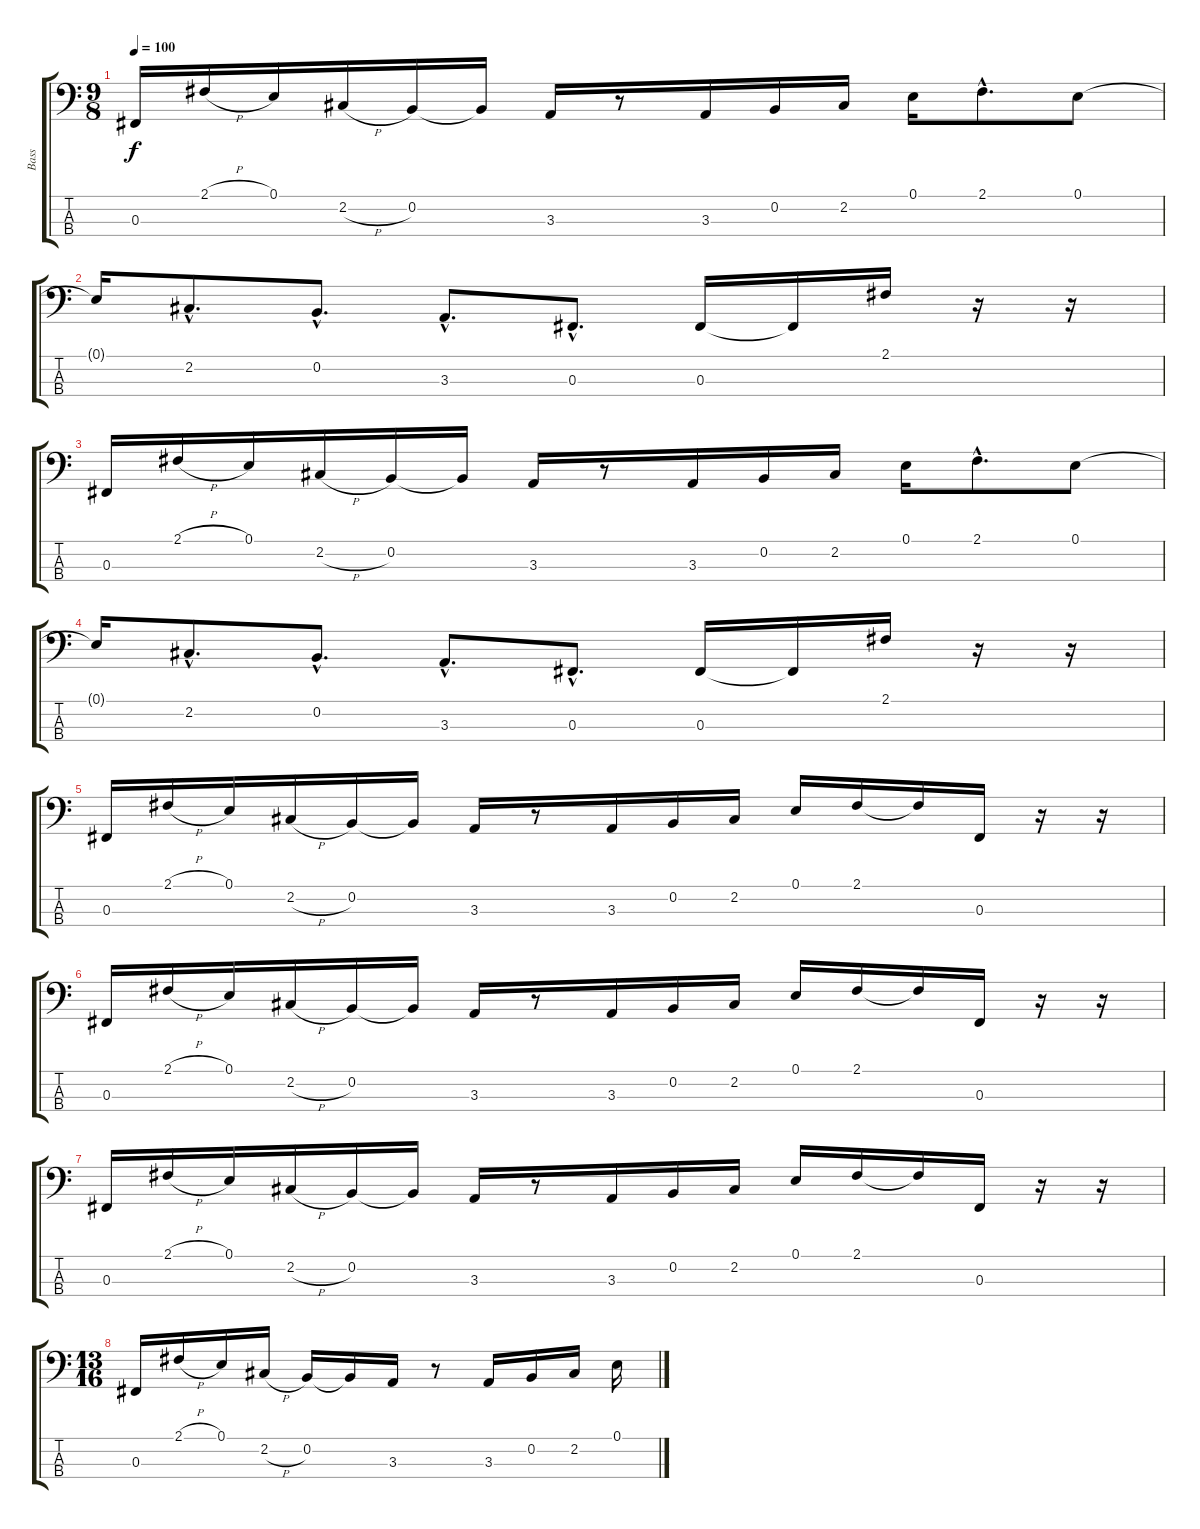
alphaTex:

\track ("Bass" "Bass") {instrument electricbassfinger}
\staff {score tabs}
\tuning (E2 B1 Gb1 Db1) {hide}
\ts (9 8)
\tempo 100
\clef f4
\ks c
0.3.16{dy f} 2.1{h}.16 0.1.16 2.2{h}.16 0.2.16 0.2{t}.16 3.3.16 r.8 3.3.16 0.2.16 2.2.16 0.1.16 2.1{hac}.8{d} 0.1.8 |
0.1{t}.16 2.2{hac}.8{d} 0.2{hac}.8{d} 3.3{hac}.8{d} 0.3{hac}.8{d} 0.3.16 0.3{t}.16 2.1.16 r.16 r.16 |
0.3.16 2.1{h}.16 0.1.16 2.2{h}.16 0.2.16 0.2{t}.16 3.3.16 r.8 3.3.16 0.2.16 2.2.16 0.1.16 2.1{hac}.8{d} 0.1.8 |
0.1{t}.16 2.2{hac}.8{d} 0.2{hac}.8{d} 3.3{hac}.8{d} 0.3{hac}.8{d} 0.3.16 0.3{t}.16 2.1.16 r.16 r.16 |
0.3.16 2.1{h}.16 0.1.16 2.2{h}.16 0.2.16 0.2{t}.16 3.3.16 r.8 3.3.16 0.2.16 2.2.16 0.1.16 2.1.16 2.1{t}.16 0.3.16 r.16 r.16 |
0.3.16 2.1{h}.16 0.1.16 2.2{h}.16 0.2.16 0.2{t}.16 3.3.16 r.8 3.3.16 0.2.16 2.2.16 0.1.16 2.1.16 2.1{t}.16 0.3.16 r.16 r.16 |
0.3.16 2.1{h}.16 0.1.16 2.2{h}.16 0.2.16 0.2{t}.16 3.3.16 r.8 3.3.16 0.2.16 2.2.16 0.1.16 2.1.16 2.1{t}.16 0.3.16 r.16 r.16 |
\ts (13 16)
0.3.16 2.1{h}.16 0.1.16 2.2{h}.16 0.2.16 0.2{t}.16 3.3.16 r.8 3.3.16 0.2.16 2.2.16 0.1.16
